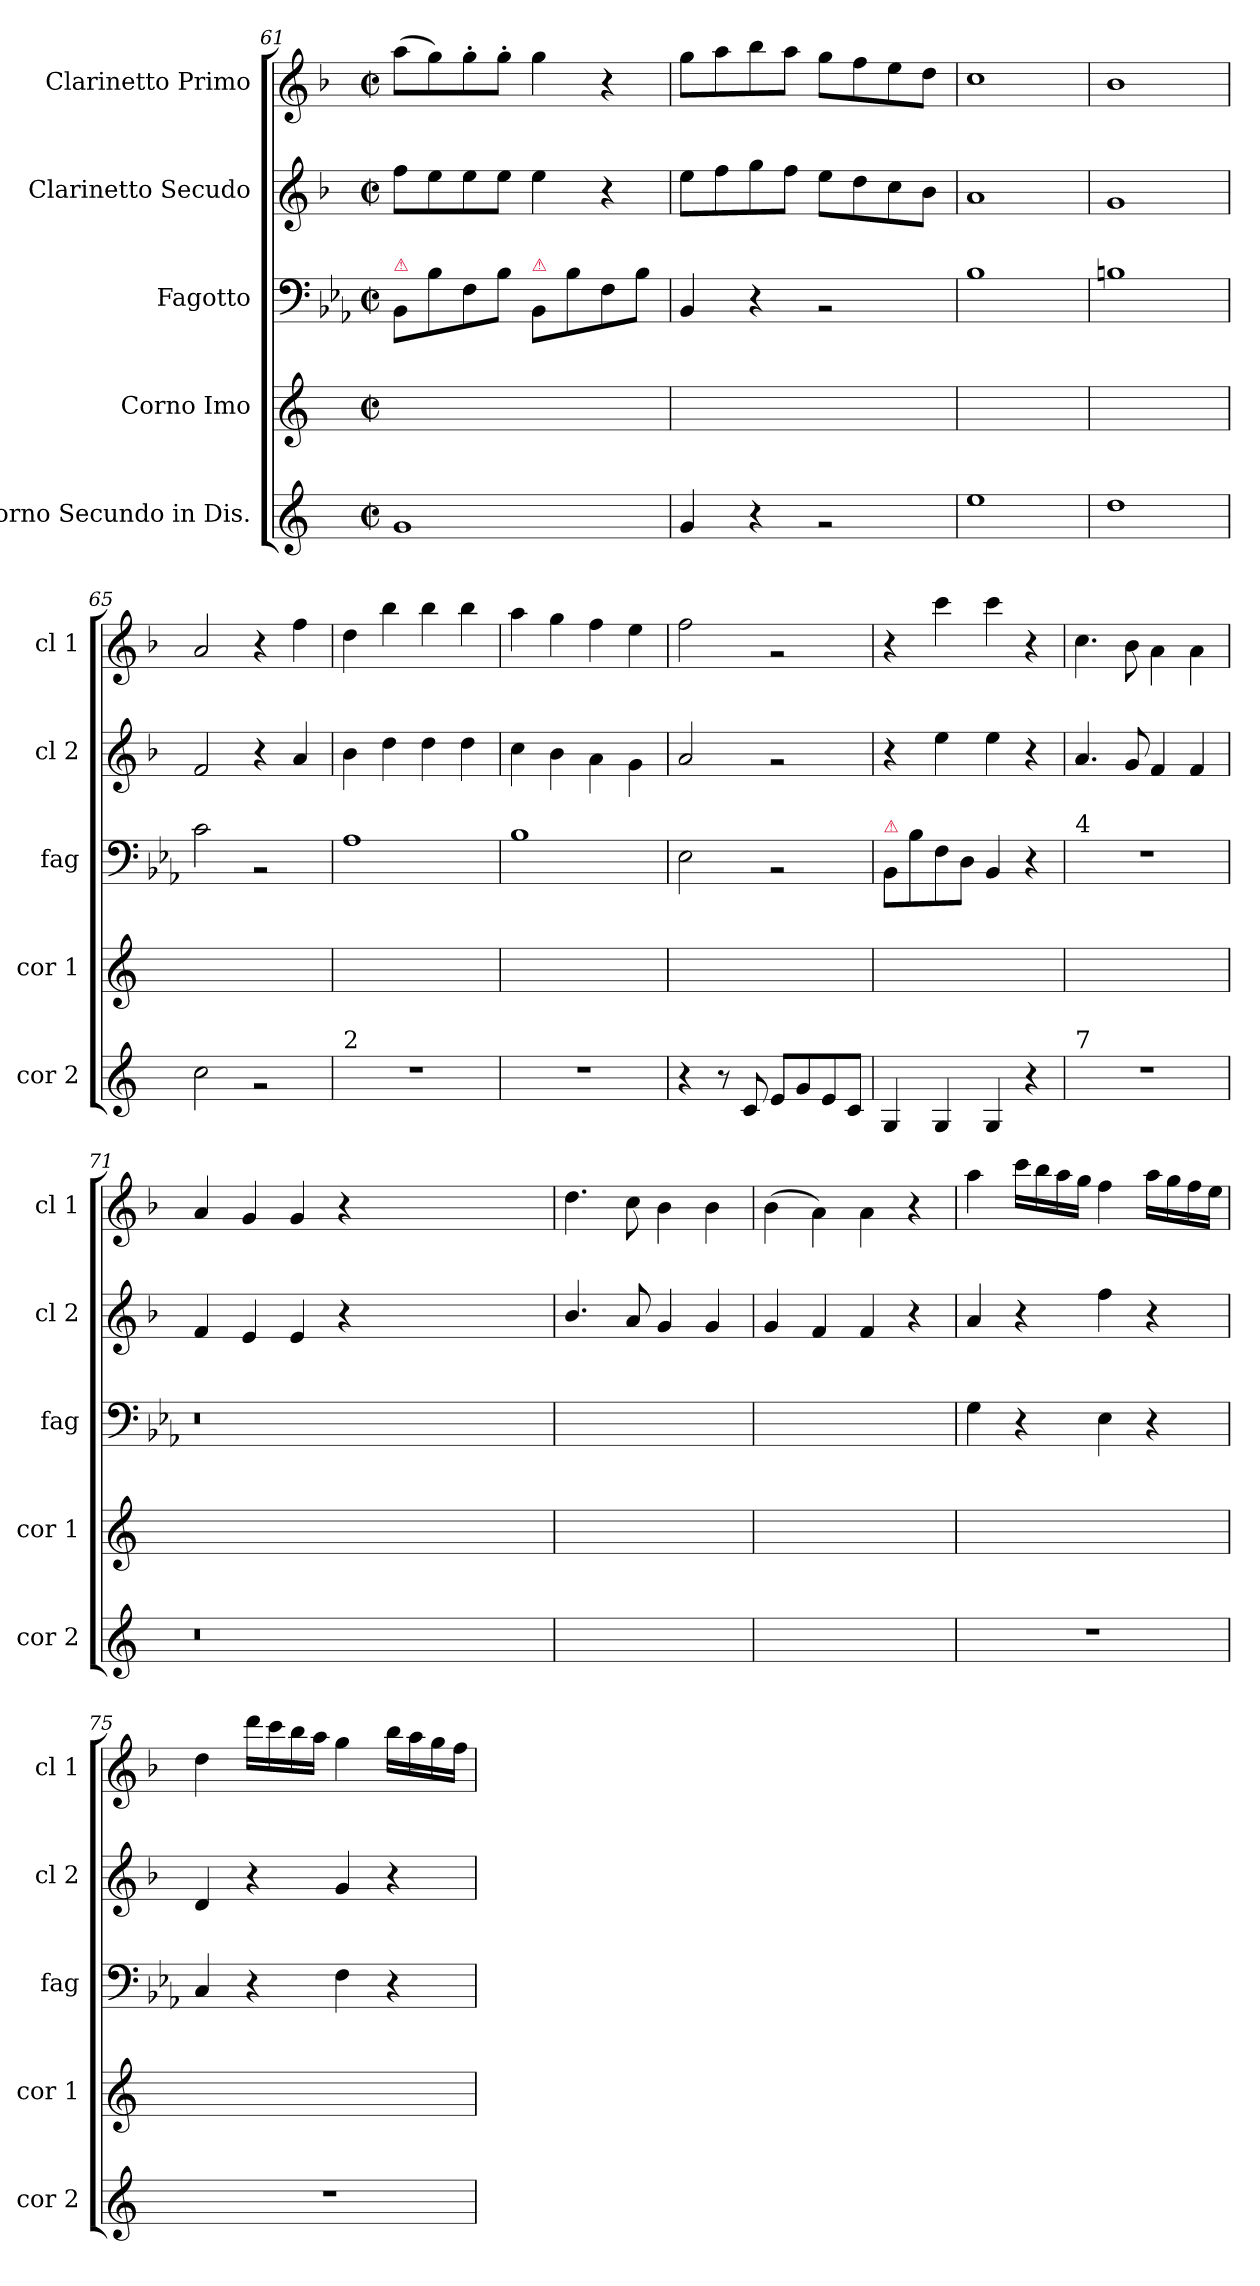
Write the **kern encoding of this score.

**kern	**kern	**kern	**kern	**kern
*part5	*part4	*part3	*part2	*part1
*staff5	*staff4	*staff3	*staff2	*staff1
*I"Corno Secundo in Dis.	*I"Corno Imo	*I"Fagotto	*I"Clarinetto Secudo	*I"Clarinetto Primo
*I'cor 2	*I'cor 1	*I'fag	*I'cl 2	*I'cl 1
*clefG2	*clefG2	*clefF4	*clefG2	*clefG2
*ITrd5c9	*ITrd5c9	*	*ITrd1c2	*ITrd1c2
*k[b-e-a-]	*k[b-e-a-]	*k[b-e-a-]	*k[b-e-a-]	*k[b-e-a-]
*E-:	*E-:	*E-:	*E-:	*E-:
*M2/2	*M2/2	*M2/2	*M2/2	*M2/2
*met(c|)	*met(c|)	*met(c|)	*met(c|)	*met(c|)
=61	=61	=61	=61	=61
!	!	!LO:TX:a:color=crimson:t=⚠	!	!
1B-	1ryy	8BB-/L	8ee-\L	(8gg\L
.	.	8B-\	8dd\	8ff\)
.	.	8F\	8dd\	8ff'\
.	.	8B-\J	8dd\J	8ff'\J
!	!	!LO:TX:a:color=crimson:t=⚠	!	!
.	.	8BB-/L	4dd\	4ff\
.	.	8B-\	.	.
.	.	8F\	4r	4r
.	.	8B-\J	.	.
=62	=62	=62	=62	=62
4B-/	1ryy	4BB-/	8dd\L	8ff\L
.	.	.	8ee-\	8gg\
4r	.	4r	8ff\	8aa-\
.	.	.	8ee-\J	8gg\J
2rg	.	2rBB	8dd\L	8ff\L
.	.	.	8cc\	8ee-\
.	.	.	8b-\	8dd\
.	.	.	8a-\J	8cc\J
=63	=63	=63	=63	=63
1g	1ryy	1B-	1g	1b-
=64	=64	=64	=64	=64
1f	1ryy	1Bn	1f	1a-
=65	=65	=65	=65	=65
2e-\	1ryy	2c\	2e-/	2g/
2rg	.	2rBB	4r	4r
.	.	.	4g/	4ee-\
=66	=66	=66	=66	=66
!LO:TX:a:t=2	!	!	!	!
1r	1ryy	1A-	4a-\	4cc\
.	.	.	4cc\	4aa-\
.	.	.	4cc\	4aa-\
.	.	.	4cc\	4aa-\
=67	=67	=67	=67	=67
1r	1ryy	1B-	4b-\	4gg\
.	.	.	4a-\	4ff\
.	.	.	4g\	4ee-\
.	.	.	4f\	4dd\
=68	=68	=68	=68	=68
4r	1ryy	2E-\	2g/	2ee-\
8r	.	.	.	.
8E-/	.	.	.	.
8G/L	.	2rBB	2rg	2rg
8B-/	.	.	.	.
8G/	.	.	.	.
8E-/J	.	.	.	.
=69	=69	=69	=69	=69
!	!	!LO:TX:a:color=crimson:t=⚠	!	!
4BB-/	1ryy	8BB-/L	4r	4r
.	.	8B-\	.	.
4BB-/	.	8F\	4dd\	4bb-\
.	.	8D\J	.	.
4BB-/	.	4BB-/	4dd\	4bb-\
4r	.	4r	4r	4r
=70	=70	=70	=70	=70
!	!	!LO:TX:a:t=4	!	!
!LO:TX:a:t=7	!	!	!	!
1r	1ryy	1r	4.g/	4.b-\
.	.	.	8f/	8a-\
.	.	.	4e-/	4g\
.	.	.	4e-/	4g\
=71	=71	=71	=71	=71
0.r	1ryy	0.r	4e-/	4g/
.	.	.	4d/	4f/
.	.	.	4d/	4f/
.	.	.	4r	4r
.	0ryy	.	0ryy	0ryy
=72	=72	=72	=72	=72
1ryy	1ryy	1ryy	4.a-/	4.cc\
.	.	.	8g/	8b-\
.	.	.	4f/	4a-\
.	.	.	4f/	4a-\
=73	=73	=73	=73	=73
1ryy	1ryy	1ryy	4f/	(4a-\
.	.	.	4e-/	4g\)
.	.	.	4e-/	4g\
.	.	.	4r	4r
=74	=74	=74	=74	=74
1r	1ryy	4G\	4g/	4gg\
.	.	4r	4r	16bb-\LL
.	.	.	.	16aa-\
.	.	.	.	16gg\
.	.	.	.	16ff\JJ
.	.	4E-\	4ee-\	4ee-\
.	.	4r	4r	16gg\LL
.	.	.	.	16ff\
.	.	.	.	16ee-\
.	.	.	.	16dd\JJ
=75	=75	=75	=75	=75
1r	1ryy	4C/	4c/	4cc\
.	.	4r	4r	16ccc\LL
.	.	.	.	16bb-\
.	.	.	.	16aa-\
.	.	.	.	16gg\JJ
.	.	4F\	4f/	4ff\
.	.	4r	4r	16aa-\LL
.	.	.	.	16gg\
.	.	.	.	16ff\
.	.	.	.	16ee-\JJ
=	=	=	=	=
*-	*-	*-	*-	*-
